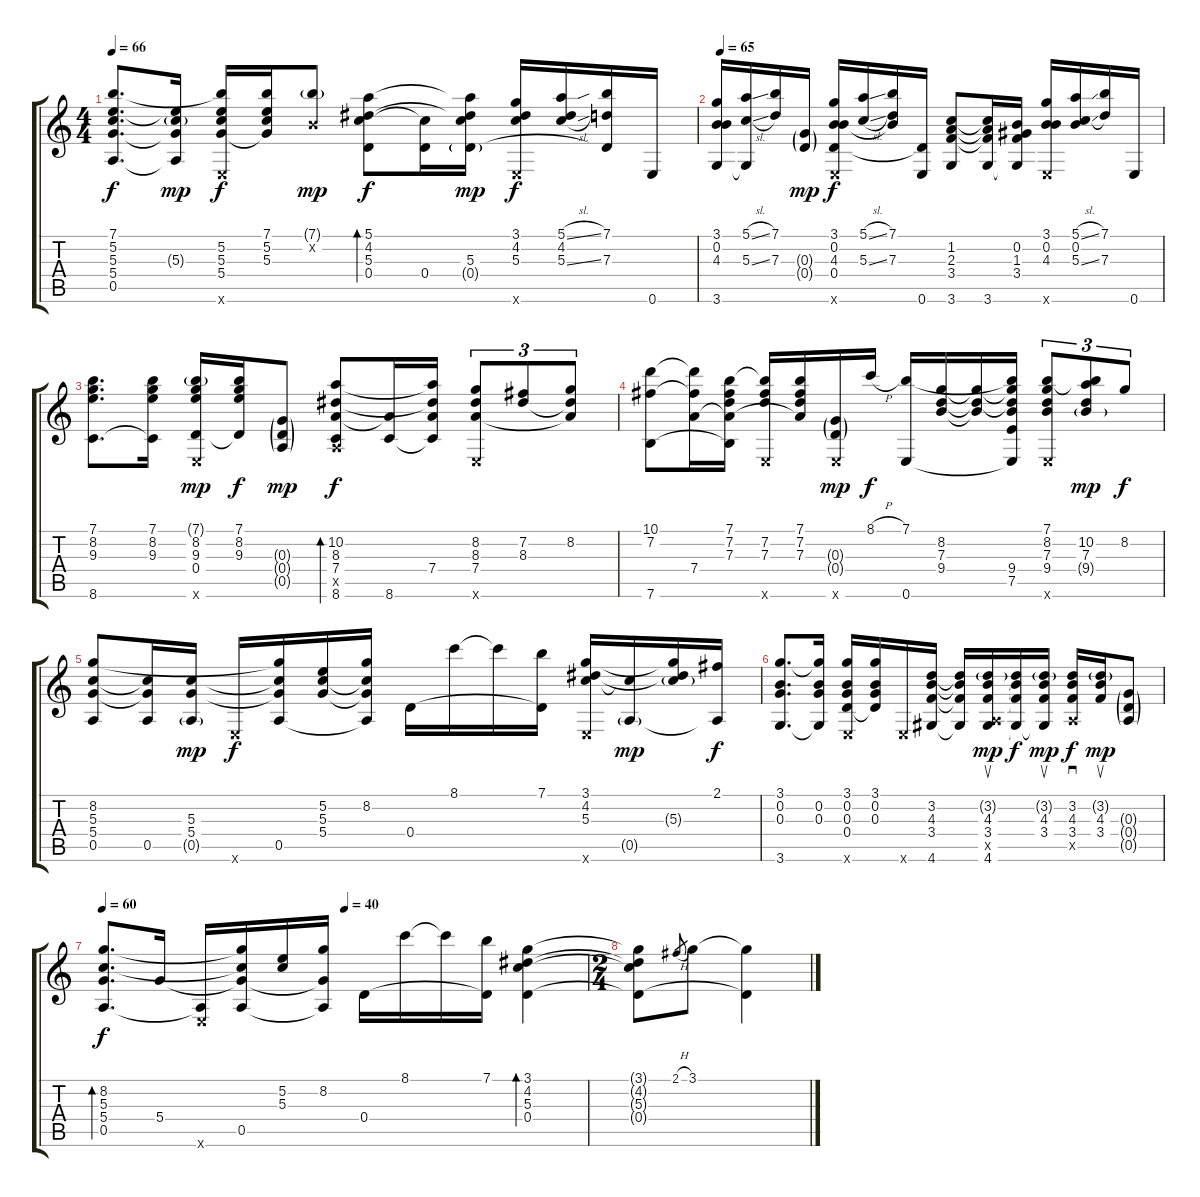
\track "" {instrument acousticguitarsteel}
\staff {score tabs}
\tuning (E4 B3 G3 D3 A2 E2) {hide}
\ts (4 4)
\tempo 66
\clef g2
\ks c
(7.1 5.2 5.3 5.4 0.5).8{d dy f} (5.2{t} 5.3{g} 5.4{t} 0.5{t}).16{dy mp} (7.1{t} 5.2 5.3 5.4 0.6{x}).16{dy f} (7.1 5.2 5.3 5.4{t}).16 (7.1{g} 0.2{x}).8{dy mp} (5.1 4.2 5.3 0.4).8{bd 60 dy f} (5.3{t} 0.4).16 (5.1{t} 4.2{t} 5.3 0.4{g}).16{dy mp} (3.1 4.2 5.3 0.6{x}).16{dy f} (5.1{sl} 4.2 5.3{sl}).16 (7.1 7.3 0.4{t}).16 0.6.16 |
\tempo 65
(3.1 0.2 4.3 3.6).16 (5.1{sl} 5.3{sl} 3.6{t}).16 (7.1 7.3).16 (0.3{g} 0.4{g}).16{dy mp} (3.1 0.2 4.3 0.4 0.6{x}).16{dy f} (5.1{sl} 5.3{sl}).16 (7.1 0.2{t} 7.3).16 (0.4{t} 0.6).16 (1.2 2.3 3.4 3.6).8 (1.2{t} 2.3{t} 3.4{t} 3.6).16 (0.2 1.3 3.4 3.6{t}).16 (3.1 0.2 4.3 0.6{x}).16 (5.1{sl} 0.2 5.3{sl}).16 (7.1 7.3).16 0.6.16 |
(7.1 8.2 9.3 8.6).8{d} (7.1 8.2 9.3 8.6{t}).16 (7.1{g} 8.2 9.3 0.4 0.6{x}).16{dy mp} (7.1 8.2 9.3 0.4{t}).16{dy f} (0.3{g} 0.4{g} 0.5{g}).8{dy mp} (10.2 8.3 7.4 0.5{x} 8.6).8{bd 60 dy f} (7.4{t} 8.6).16 (10.2{t} 8.3{t} 7.4 8.6{t}).16 (8.2 8.3 7.4 0.6{x}).8{tu (3 2)} (7.2 8.3).8{tu (3 2)} (8.2 8.3{t} 7.4{t}).8{tu (3 2)} |
(10.1 7.2 7.6).8 (10.1{t} 7.2{t} 7.4).16 (7.1 7.2 7.3 7.4{t} 7.6{t}).16 (7.1{t} 7.2 7.3 0.6{x}).16 (7.1 7.2 7.3 7.4{t}).16 (0.3{g} 0.4{g} 0.6{x}).16{dy mp} 8.1{h}.16{dy f} (7.1 0.6).16 (8.2 7.3 9.4).16 (8.2{t} 7.3{t} 9.4{t}).16 (7.1{t} 8.2{t} 7.3{t} 9.4 7.5 0.6{t}).16 (7.1 8.2 7.3 9.4 0.6{x}).8{tu (3 2)} (7.1{t} 10.2 7.3 9.4{g}).8{tu (3 2) dy mp} 8.2.8{tu (3 2) dy f} |
(8.2 5.3 5.4 0.5).8 (5.3{t} 5.4{t} 0.5).16 (5.3 5.4 0.5{g}).16{dy mp} 0.6{x}.16{dy f} (8.2{t} 5.3{t} 5.4{t} 0.5).16 (5.2 5.3 5.4).16 (8.2 5.3{t} 5.4{t} 0.5{t}).16 0.4.16 8.1.16 8.1{t}.16 (7.1 0.4{t}).16 (3.1 4.2 5.3 0.6{x}).16 (5.3{t} 0.5{g}).16{dy mp} (3.1{t} 4.2{t} 5.3{g}).16 (2.1 0.5{t}).16{dy f} |
(3.1 0.2 0.3 3.6).8{d} (3.1{t} 0.2 0.3 3.6{t}).16 (3.1 0.2 0.3 0.4 0.6{x}).16 (3.1 0.2 0.3 0.4{t}).16 0.6{x}.16 (3.2 4.3 3.4 4.6).16 (3.2{t} 4.3{t} 3.4{t} 4.6{t}).16 (3.2{g} 4.3 3.4 0.5{x} 4.6).16{su dy mp} (3.2{t} 4.3{t} 3.4{t} 4.6{t}).16{dy f} (3.2{g} 4.3 3.4 4.6{t}).16{su dy mp} (3.2 4.3 3.4 0.5{x}).16{sd dy f} (3.2{g} 4.3 3.4).16{su dy mp} (0.3{g} 0.4{g} 0.5{g}).8 |
\tempo 60
\tempo (40 0.5)
(8.2 5.3 5.4 0.5).8{d bd 60 dy f} 5.4.16 (0.5{t} 0.6{x}).16 (8.2{t} 5.3{t} 5.4{t} 0.5).16 (5.2 5.3).16 (8.2 5.4{t} 0.5{t}).16 0.4.16 8.1.16 8.1{t}.16 (7.1 0.4{t}).16 (3.1 4.2 5.3 0.4).4{bd 60} |
\ts (2 4)
(3.1{t} 4.2{t} 5.3{t} 0.4{t}).8 2.1{h}.8{gr} 3.1.8 (3.1{t} 0.4{t}).4
